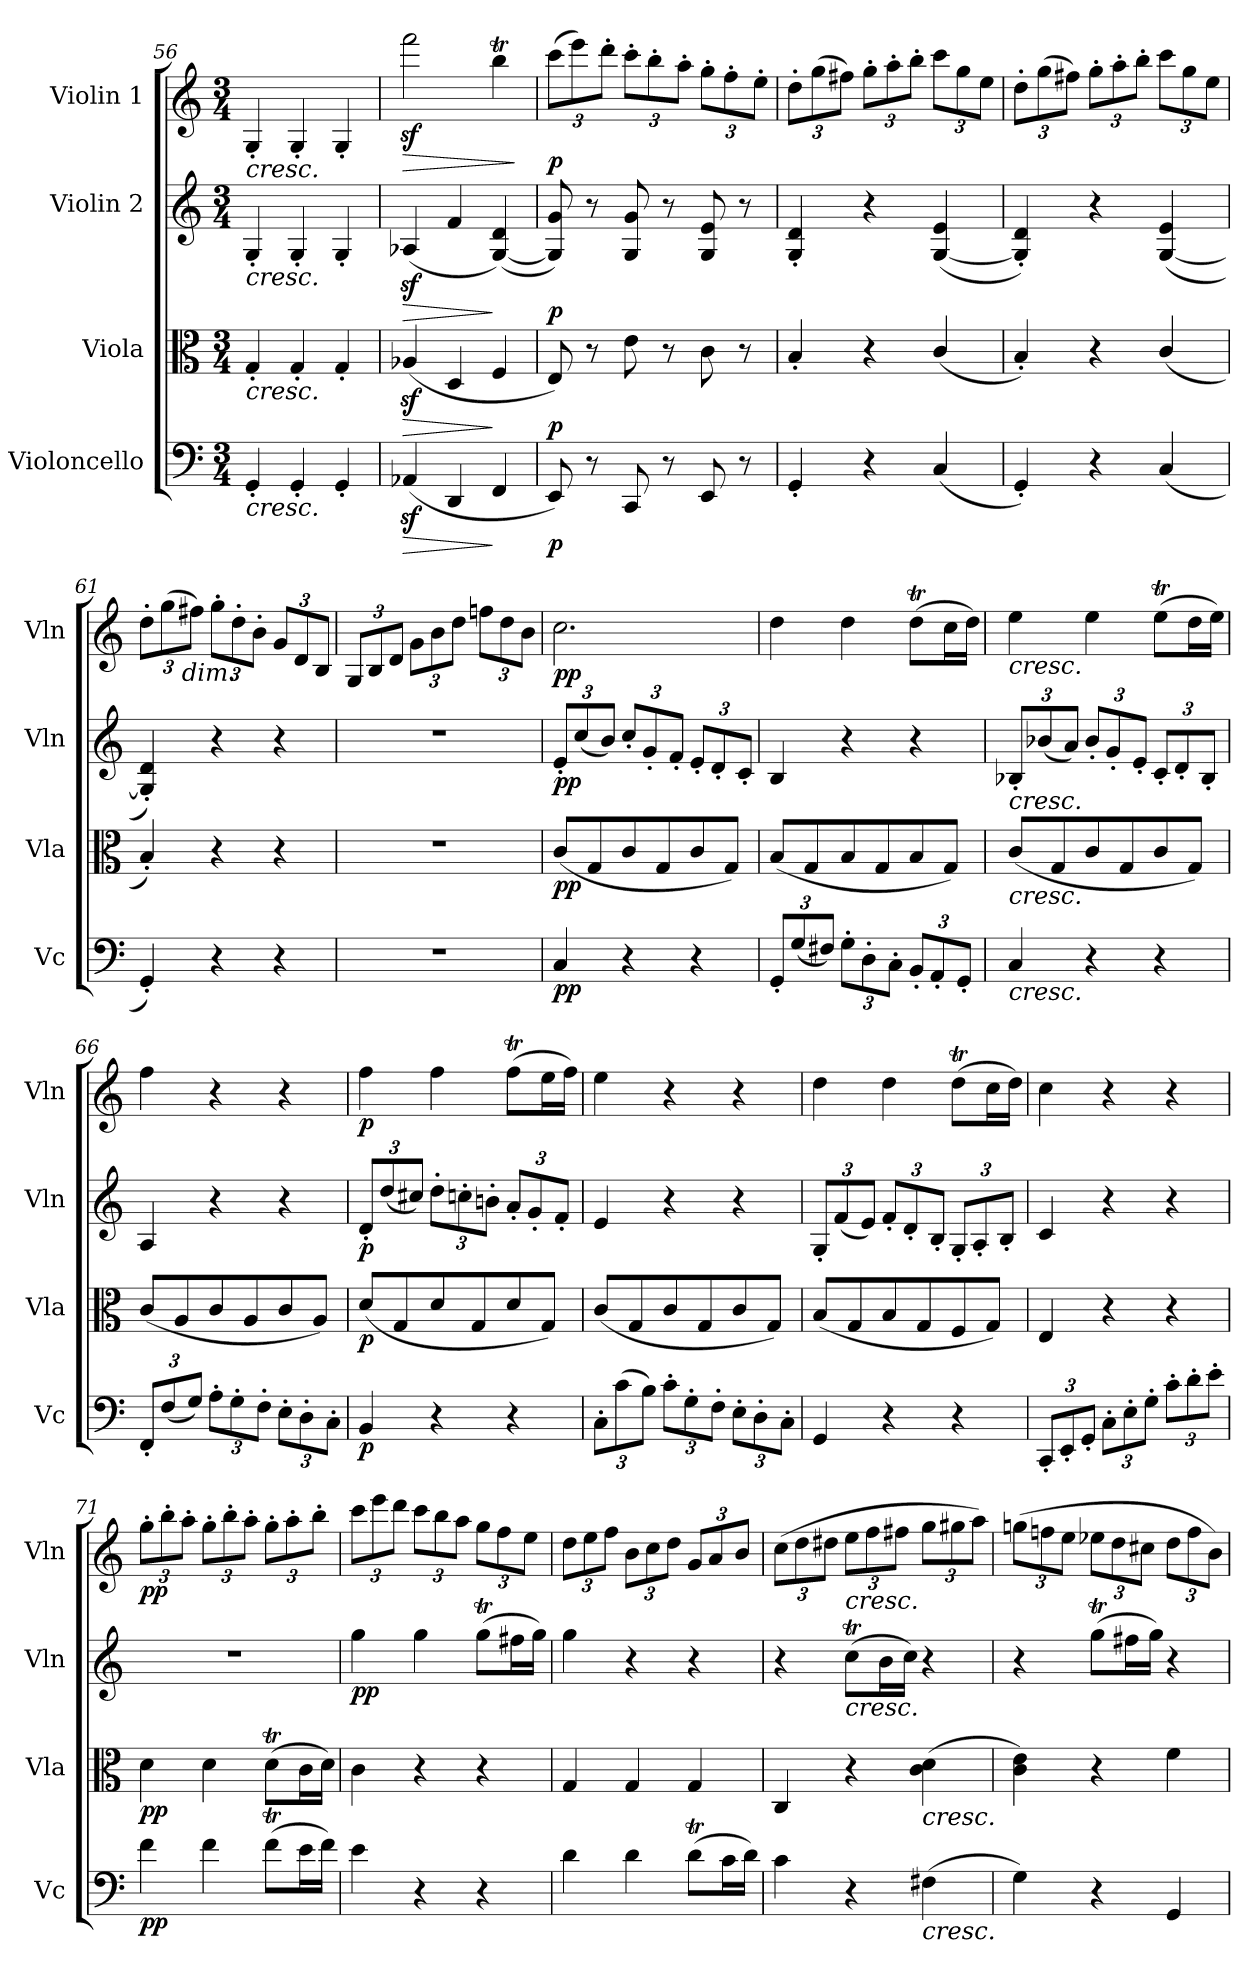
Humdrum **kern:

**kern	**dynam	**kern	**dynam	**kern	**dynam	**kern	**dynam
*part4	*part4	*part3	*part3	*part2	*part2	*part1	*part1
*staff4	*staff4	*staff3	*staff3	*staff2	*staff2	*staff1	*staff1
*I"Violoncello	*	*I"Viola	*	*I"Violin 2	*	*I"Violin 1	*
*I'Vc	*	*I'Vla	*	*I'Vln	*	*I'Vln	*
*clefF4	*	*clefC3	*	*clefG2	*	*clefG2	*
*k[]	*	*k[]	*	*k[]	*	*k[]	*
*M3/4	*	*M3/4	*	*M3/4	*	*M3/4	*
=56	=56	=56	=56	=56	=56	=56	=56
!	!	!	!	!	!	!LO:TX:b:i:t=cresc.	!
!	!	!	!	!LO:TX:b:i:t=cresc.	!	!	!
!	!	!LO:TX:b:i:t=cresc.	!	!	!	!	!
!LO:TX:b:i:t=cresc.	!	!	!	!	!	!	!
4GG'/	.	4G'/	.	4G'/	.	4G'/	.
4GG'/	.	4G'/	.	4G'/	.	4G'/	.
4GG'/	.	4G'/	.	4G'/	.	4G'/	.
=57	=57	=57	=57	=57	=57	=57	=57
!	!LO:HP:b	!	!LO:HP:b	!	!LO:HP:b	!	!LO:HP:b
(4AA-Xz</	>	(4A-Xz</	>	(4A-Xz</	>	2fffz<\	>
4DD/	.	4D/	.	4f/	.	.	.
4FF/	]	4F/	]	([4G/ 4d/)	]	4bbt\	.
.	.	.	.	.	.	.	]
=58	=58	=58	=58	=58	=58	=58	=58
*	*	*	*	*	*	*Xbrackettup	*
!	!LO:DY:b	!	!LO:DY:b	!	!LO:DY:b	!	!LO:DY:b
8EE/)	p	8E/)	p	8G/] 8g/)	p	(12ccc\L	p
.	.	.	.	.	.	12eee\)	.
8r	.	8r	.	8r	.	.	.
.	.	.	.	.	.	12ddd'\J	.
8CC/	.	8e\	.	8G/ 8g/	.	12ccc'\L	.
.	.	.	.	.	.	12bb'\	.
8r	.	8r	.	8r	.	.	.
.	.	.	.	.	.	12aa'\J	.
8EE/	.	8c\	.	8G/ 8e/	.	12gg'\L	.
.	.	.	.	.	.	12ff'\	.
8r	.	8r	.	8r	.	.	.
.	.	.	.	.	.	12ee'\J	.
=59	=59	=59	=59	=59	=59	=59	=59
4GG'/	.	4B'/	.	4G/' 4d/'	.	12dd'\L	.
.	.	.	.	.	.	(12gg\	.
.	.	.	.	.	.	12ff#X\J)	.
4r	.	4r	.	4r	.	12gg'\L	.
.	.	.	.	.	.	12aa'\	.
.	.	.	.	.	.	12bb'\J	.
(4C/	.	(4c/	.	([4G/ 4e/	.	12ccc\L	.
.	.	.	.	.	.	12gg\	.
.	.	.	.	.	.	12ee\J	.
=60	=60	=60	=60	=60	=60	=60	=60
4GG'/)	.	4B'/)	.	4G/]' 4d/')	.	12dd'\L	.
.	.	.	.	.	.	(12gg\	.
.	.	.	.	.	.	12ff#X\J)	.
4r	.	4r	.	4r	.	12gg'\L	.
.	.	.	.	.	.	12aa'\	.
.	.	.	.	.	.	12bb'\J	.
(4C/	.	(4c/	.	([4G/ 4e/	.	12ccc\L	.
.	.	.	.	.	.	12gg\	.
.	.	.	.	.	.	12ee\J	.
!!LO:LB:g=z
=61	=61	=61	=61	=61	=61	=61	=61
4GG'/)	.	4B'/)	.	4G/]' 4d/')	.	12dd'\L	.
.	.	.	.	.	.	(12gg\	.
!	!	!	!	!	!	!LO:TX:b:i:t=dim.	!
.	.	.	.	.	.	12ff#X\J)	.
4r	.	4r	.	4r	.	12gg'\L	.
.	.	.	.	.	.	12dd'\	.
.	.	.	.	.	.	12b'\J	.
4r	.	4r	.	4r	.	12g/L	.
.	.	.	.	.	.	12d/	.
.	.	.	.	.	.	12B/J	.
!!LO:PB:g=z
=62	=62	=62	=62	=62	=62	=62	=62
2.r	.	2.r	.	2.r	.	12G/L	.
.	.	.	.	.	.	12B/	.
.	.	.	.	.	.	12d/J	.
.	.	.	.	.	.	12g\L	.
.	.	.	.	.	.	12b\	.
.	.	.	.	.	.	12dd\J	.
.	.	.	.	.	.	12ffn\L	.
.	.	.	.	.	.	12dd\	.
.	.	.	.	.	.	12b\J	.
=63	=63	=63	=63	=63	=63	=63	=63
*	*	*	*	*Xbrackettup	*	*	*
!	!LO:DY:b	!	!LO:DY:b	!	!LO:DY:b	!	!LO:DY:b
4C/	pp	(8c/L	pp	12e'/L	pp	2.cc\	pp
.	.	.	.	(12cc/	.	.	.
.	.	8G/	.	.	.	.	.
.	.	.	.	12b/J)	.	.	.
4r	.	8c/	.	12cc'/L	.	.	.
.	.	.	.	12g'/	.	.	.
.	.	8G/	.	.	.	.	.
.	.	.	.	12f'/J	.	.	.
4r	.	8c/	.	12e'/L	.	.	.
.	.	.	.	12d'/	.	.	.
.	.	8G/J)	.	.	.	.	.
.	.	.	.	12c'/J	.	.	.
=64	=64	=64	=64	=64	=64	=64	=64
*Xbrackettup	*	*	*	*	*	*	*
12GG'/L	.	(8B/L	.	4B/	.	4dd\	.
(12G/	.	.	.	.	.	.	.
.	.	8G/	.	.	.	.	.
12F#X/J)	.	.	.	.	.	.	.
12G'\L	.	8B/	.	4r	.	4dd\	.
12D'\	.	.	.	.	.	.	.
.	.	8G/	.	.	.	.	.
12C'\J	.	.	.	.	.	.	.
12BB'/L	.	8B/	.	4r	.	(8ddT\L	.
12AA'/	.	.	.	.	.	.	.
.	.	8G/J)	.	.	.	16cc\L	.
12GG'/J	.	.	.	.	.	.	.
.	.	.	.	.	.	16dd\JJ)	.
=65	=65	=65	=65	=65	=65	=65	=65
!	!	!	!	!	!	!LO:TX:b:i:t=cresc.	!
!	!	!	!	!LO:TX:b:i:t=cresc.	!	!	!
!	!	!LO:TX:b:i:t=cresc.	!	!	!	!	!
!LO:TX:b:i:t=cresc.	!	!	!	!	!	!	!
4C/	.	(8c/L	.	12B-X'/L	.	4ee\	.
.	.	.	.	(12b-X/	.	.	.
.	.	8G/	.	.	.	.	.
.	.	.	.	12a/J)	.	.	.
4r	.	8c/	.	12b-'/L	.	4ee\	.
.	.	.	.	12g'/	.	.	.
.	.	8G/	.	.	.	.	.
.	.	.	.	12e'/J	.	.	.
4r	.	8c/	.	12c'/L	.	(8eet\L	.
.	.	.	.	12d'/	.	.	.
.	.	8G/J)	.	.	.	16dd\L	.
.	.	.	.	12B-'/J	.	.	.
.	.	.	.	.	.	16ee\JJ)	.
!!LO:LB:g=z
=66	=66	=66	=66	=66	=66	=66	=66
12FF'/L	.	(8c/L	.	4A/	.	4ff\	.
(12F/	.	.	.	.	.	.	.
.	.	8A/	.	.	.	.	.
12G/J)	.	.	.	.	.	.	.
12A'\L	.	8c/	.	4r	.	4r	.
12G'\	.	.	.	.	.	.	.
.	.	8A/	.	.	.	.	.
12F'\J	.	.	.	.	.	.	.
12E'\L	.	8c/	.	4r	.	4r	.
12D'\	.	.	.	.	.	.	.
.	.	8A/J)	.	.	.	.	.
12C'\J	.	.	.	.	.	.	.
=67	=67	=67	=67	=67	=67	=67	=67
!	!LO:DY:b	!	!LO:DY:b	!	!LO:DY:b	!	!LO:DY:b
4BB/	p	(8d/L	p	12d'/L	p	4ff\	p
.	.	.	.	(12dd/	.	.	.
.	.	8G/	.	.	.	.	.
.	.	.	.	12cc#X/J)	.	.	.
4r	.	8d/	.	12dd'\L	.	4ff\	.
.	.	.	.	12ccn'\	.	.	.
.	.	8G/	.	.	.	.	.
.	.	.	.	12bn'\J	.	.	.
4r	.	8d/	.	12a'/L	.	(8ffT\L	.
.	.	.	.	12g'/	.	.	.
.	.	8G/J)	.	.	.	16ee\L	.
.	.	.	.	12f'/J	.	.	.
.	.	.	.	.	.	16ff\JJ)	.
!!LO:LB:g=z
=68	=68	=68	=68	=68	=68	=68	=68
12C'\L	.	(8c/L	.	4e/	.	4ee\	.
(12c\	.	.	.	.	.	.	.
.	.	8G/	.	.	.	.	.
12B\J)	.	.	.	.	.	.	.
12c'\L	.	8c/	.	4r	.	4r	.
12G'\	.	.	.	.	.	.	.
.	.	8G/	.	.	.	.	.
12F'\J	.	.	.	.	.	.	.
12E'\L	.	8c/	.	4r	.	4r	.
12D'\	.	.	.	.	.	.	.
.	.	8G/J)	.	.	.	.	.
12C'\J	.	.	.	.	.	.	.
=69	=69	=69	=69	=69	=69	=69	=69
4GG/	.	(8B/L	.	12G'/L	.	4dd\	.
.	.	.	.	(12f/	.	.	.
.	.	8G/	.	.	.	.	.
.	.	.	.	12e/J)	.	.	.
4r	.	8B/	.	12f'/L	.	4dd\	.
.	.	.	.	12d'/	.	.	.
.	.	8G/	.	.	.	.	.
.	.	.	.	12B'/J	.	.	.
4r	.	8F/	.	12G'/L	.	(8ddT\L	.
.	.	.	.	12A'/	.	.	.
.	.	8G/J)	.	.	.	16cc\L	.
.	.	.	.	12B'/J	.	.	.
.	.	.	.	.	.	16dd\JJ)	.
=70	=70	=70	=70	=70	=70	=70	=70
12CC'/L	.	4E/	.	4c/	.	4cc\	.
12EE'/	.	.	.	.	.	.	.
12GG'/J	.	.	.	.	.	.	.
12C'\L	.	4r	.	4r	.	4r	.
12E'\	.	.	.	.	.	.	.
12G'\J	.	.	.	.	.	.	.
12c'\L	.	4r	.	4r	.	4r	.
12d'\	.	.	.	.	.	.	.
12e'\J	.	.	.	.	.	.	.
=71	=71	=71	=71	=71	=71	=71	=71
!	!LO:DY:b	!	!LO:DY:b	!	!	!	!LO:DY:b
4f\	pp	4d\	pp	2.r	.	12gg'\L	pp
.	.	.	.	.	.	12bb'\	.
.	.	.	.	.	.	12aa'\J	.
4f\	.	4d\	.	.	.	12gg'\L	.
.	.	.	.	.	.	12bb'\	.
.	.	.	.	.	.	12aa'\J	.
(8fT\L	.	(8dT\L	.	.	.	12gg'\L	.
.	.	.	.	.	.	12aa'\	.
16e\L	.	16c\L	.	.	.	.	.
.	.	.	.	.	.	12bb'\J	.
16f\JJ)	.	16d\JJ)	.	.	.	.	.
!!LO:LB:g=z
=72	=72	=72	=72	=72	=72	=72	=72
!	!	!	!	!	!LO:DY:b	!	!
4e\	.	4c\	.	4gg\	pp	12ccc\L	.
.	.	.	.	.	.	12eee\	.
.	.	.	.	.	.	12ddd\J	.
4r	.	4r	.	4gg\	.	12ccc\L	.
.	.	.	.	.	.	12bb\	.
.	.	.	.	.	.	12aa\J	.
4r	.	4r	.	(8ggT\L	.	12gg\L	.
.	.	.	.	.	.	12ff\	.
.	.	.	.	16ff#X\L	.	.	.
.	.	.	.	.	.	12ee\J	.
.	.	.	.	16gg\JJ)	.	.	.
=73	=73	=73	=73	=73	=73	=73	=73
4d\	.	4G/	.	4gg\	.	12dd\L	.
.	.	.	.	.	.	12ee\	.
.	.	.	.	.	.	12ff\J	.
4d\	.	4G/	.	4r	.	12b\L	.
.	.	.	.	.	.	12cc\	.
.	.	.	.	.	.	12dd\J	.
(8dT\L	.	4G/	.	4r	.	12g/L	.
.	.	.	.	.	.	12a/	.
16c\L	.	.	.	.	.	.	.
.	.	.	.	.	.	12b/J	.
16d\JJ)	.	.	.	.	.	.	.
!!LO:LB:g=z
=74	=74	=74	=74	=74	=74	=74	=74
4c\	.	4C/	.	4r	.	(12cc\L	.
.	.	.	.	.	.	12dd\	.
.	.	.	.	.	.	12dd#X\J	.
!	!	!	!	!	!	!LO:TX:b:i:t=cresc.	!
!	!	!	!	!LO:TX:b:i:t=cresc.	!	!	!
4r	.	4r	.	(8ccT\L	.	12ee\L	.
.	.	.	.	.	.	12ff\	.
.	.	.	.	16b\L	.	.	.
.	.	.	.	.	.	12ff#X\J	.
.	.	.	.	16cc\JJ)	.	.	.
!	!	!LO:TX:b:i:t=cresc.	!	!	!	!	!
!LO:TX:b:i:t=cresc.	!	!	!	!	!	!	!
(4F#X\	.	(4c\ 4d\	.	4r	.	12gg\L	.
.	.	.	.	.	.	12gg#X\	.
.	.	.	.	.	.	12aa\J)	.
=75	=75	=75	=75	=75	=75	=75	=75
4G\)	.	4c\ 4e\)	.	4r	.	(12ggn\L	.
.	.	.	.	.	.	12ffn\	.
.	.	.	.	.	.	12ee\J	.
4r	.	4r	.	(8ggT\L	.	12ee-X\L	.
.	.	.	.	.	.	12dd\	.
.	.	.	.	16ff#X\L	.	.	.
.	.	.	.	.	.	12cc#X\J	.
.	.	.	.	16gg\JJ)	.	.	.
4GG/	.	4f\	.	4r	.	12dd\L	.
.	.	.	.	.	.	12ff\	.
.	.	.	.	.	.	12b\J)	.
=	=	=	=	=	=	=	=
*-	*-	*-	*-	*-	*-	*-	*-
